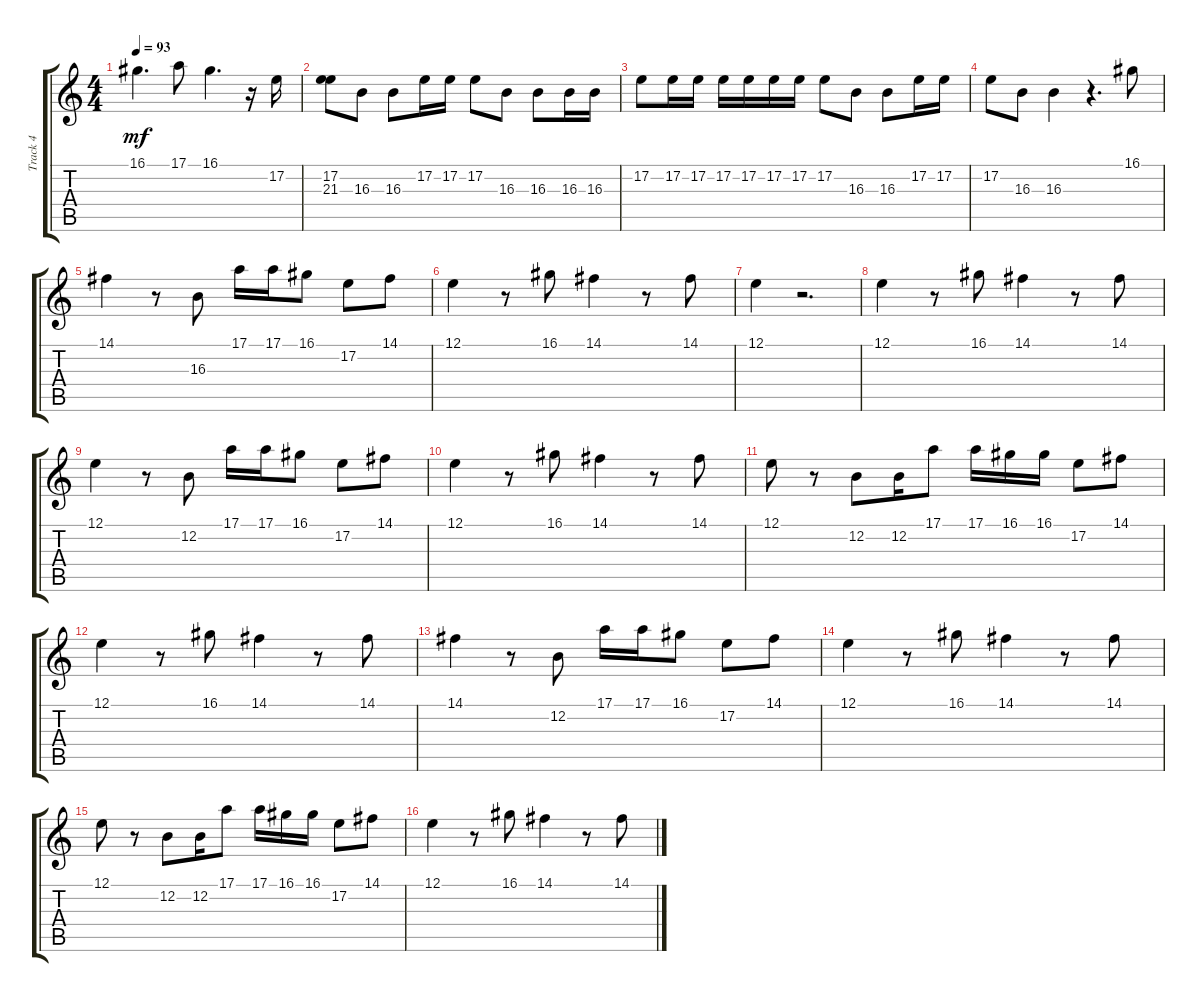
\track ("Track 4" "Track 4") {instrument flute}
\staff {score tabs}
\tuning (E4 B3 G3 D3 A2 E2) {hide}
\ts (4 4)
\tempo 93
\clef g2
\ks c
16.1.4{d dy mf} 17.1.8 16.1.4{d} r.16 17.2.16 |
(17.2 21.3).8 16.3.8 16.3.8 17.2.16 17.2.16 17.2.8 16.3.8 16.3.8 16.3.16 16.3.16 |
17.2.8 17.2.16 17.2.16 17.2.16 17.2.16 17.2.16 17.2.16 17.2.8 16.3.8 16.3.8 17.2.16 17.2.16 |
17.2.8 16.3.8 16.3.4 r.4{d} 16.1.8 |
14.1.4 r.8 16.3.8 17.1.16 17.1.16 16.1.8 17.2.8 14.1.8 |
12.1.4 r.8 16.1.8 14.1.4 r.8 14.1.8 |
12.1.4 r.2{d} |
12.1.4 r.8 16.1.8 14.1.4 r.8 14.1.8 |
12.1.4 r.8 12.2.8 17.1.16 17.1.16 16.1.8 17.2.8 14.1.8 |
12.1.4 r.8 16.1.8 14.1.4 r.8 14.1.8 |
12.1.8 r.8 12.2.8 12.2.16 17.1.8 17.1.16 16.1.16 16.1.16 17.2.8 14.1.8 |
12.1.4 r.8 16.1.8 14.1.4 r.8 14.1.8 |
14.1.4 r.8 12.2.8 17.1.16 17.1.16 16.1.8 17.2.8 14.1.8 |
12.1.4 r.8 16.1.8 14.1.4 r.8 14.1.8 |
12.1.8 r.8 12.2.8 12.2.16 17.1.8 17.1.16 16.1.16 16.1.16 17.2.8 14.1.8 |
12.1.4 r.8 16.1.8 14.1.4 r.8 14.1.8
